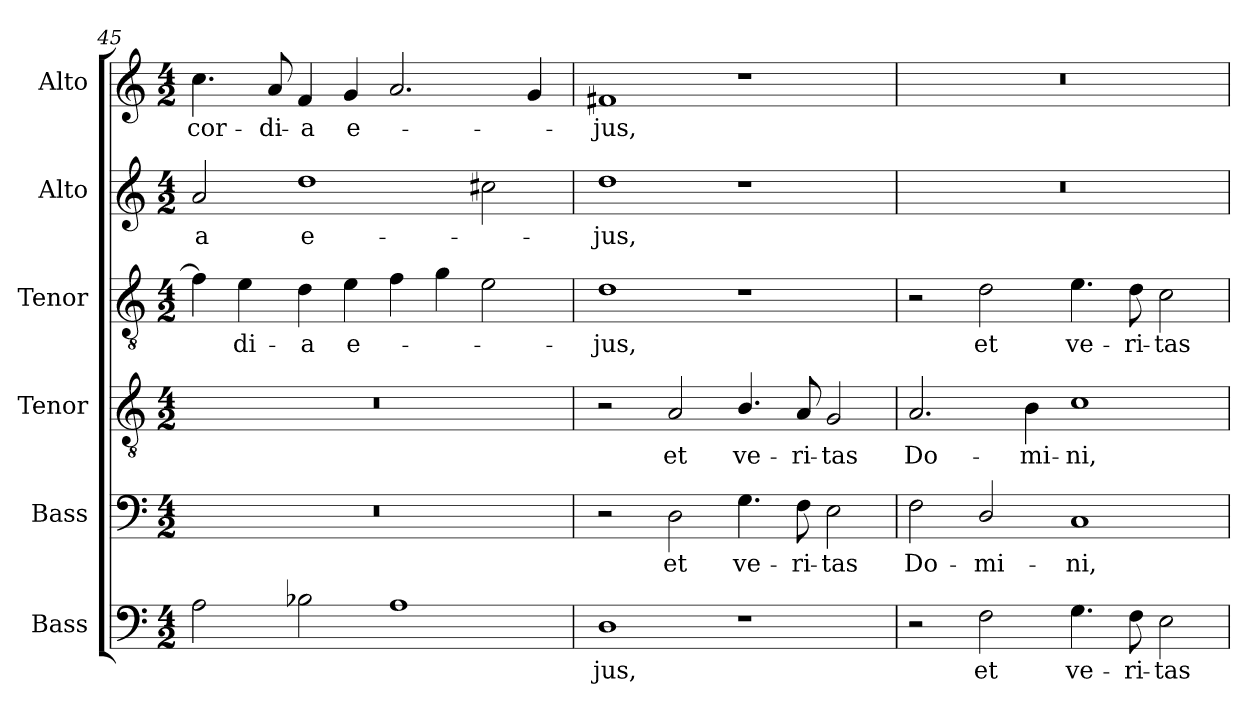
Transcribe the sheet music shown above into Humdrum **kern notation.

**kern	**text	**kern	**text	**kern	**text	**kern	**text	**kern	**text	**kern	**text
*part6	*part6	*part5	*part5	*part4	*part4	*part3	*part3	*part2	*part2	*part1	*part1
*staff6	*staff6	*staff5	*staff5	*staff4	*staff4	*staff3	*staff3	*staff2	*staff2	*staff1	*staff1
*I"Bass	*	*I"Bass	*	*I"Tenor	*	*I"Tenor	*	*I"Alto	*	*I"Alto	*
*I'B.	*	*I'B.	*	*I'T.	*	*I'T.	*	*I'A.	*	*I'A.	*
*clefF4	*	*clefF4	*	*clefGv2	*	*clefGv2	*	*clefG2	*	*clefG2	*
*	*	*	*	*ITrd7c12	*	*ITrd7c12	*	*	*	*	*
*k[]	*	*k[]	*	*k[]	*	*k[]	*	*k[]	*	*k[]	*
*C:	*	*C:	*	*C:	*	*C:	*	*C:	*	*C:	*
*M4/2	*	*M4/2	*	*M4/2	*	*M4/2	*	*M4/2	*	*M4/2	*
=45	=45	=45	=45	=45	=45	=45	=45	=45	=45	=45	=45
!	!	!LO:N:vis=1	!	!LO:N:vis=1	!	!	!	!	!	!	!
!	!	!	!	!	!	!	!	!	!LO:LY:b:color=#000000	!	!
!	!	!	!	!	!	!	!	!	!	!	!LO:LY:b:color=#000000
2Ai\	.	0r	.	0r	.	4Fi\]	.	2ai/	-a	4.cci\	-cor-
!	!	!	!	!	!	!	!LO:LY:b:color=#000000	!	!	!	!
.	.	.	.	.	.	4Ei\	-di-	.	.	.	.
!	!	!	!	!	!	!	!	!	!	!	!LO:LY:b:color=#000000
.	.	.	.	.	.	.	.	.	.	8ai/	-di-
!	!	!	!	!	!	!	!LO:LY:b:color=#000000	!	!	!	!
!	!	!	!	!	!	!	!	!	!LO:LY:b:color=#000000	!	!
!	!	!	!	!	!	!	!	!	!	!	!LO:LY:b:color=#000000
2B-Xi\	.	.	.	.	.	4Di\	-a	1ddi	e-	4fi/	-a
!	!	!	!	!	!	!	!LO:LY:b:color=#000000	!	!	!	!
!	!	!	!	!	!	!	!	!	!	!	!LO:LY:b:color=#000000
.	.	.	.	.	.	4Ei\	e-	.	.	4gi/	e-
1Ai	.	.	.	.	.	4Fi\	.	.	.	2.ai/	.
.	.	.	.	.	.	4Gi\	.	.	.	.	.
.	.	.	.	.	.	2Ei\	.	2cc#Xi\	.	.	.
.	.	.	.	.	.	.	.	.	.	4gi/	.
=46	=46	=46	=46	=46	=46	=46	=46	=46	=46	=46	=46
!	!LO:LY:b:color=#000000	!	!	!	!	!	!	!	!	!	!
!	!	!	!	!	!	!	!LO:LY:b:color=#000000	!	!	!	!
!	!	!	!	!	!	!	!	!	!LO:LY:b:color=#000000	!	!
!	!	!	!	!	!	!	!	!	!	!	!LO:LY:b:color=#000000
1Di	-jus,	2r	.	2r	.	1Di	-jus,	1ddi	-jus,	1f#Xi	-jus,
!	!	!	!LO:LY:b:color=#000000	!	!	!	!	!	!	!	!
!	!	!	!	!	!LO:LY:b:color=#000000	!	!	!	!	!	!
.	.	2Di\	et	2AAi/	et	.	.	.	.	.	.
!	!	!	!LO:LY:b:color=#000000	!	!	!	!	!	!	!	!
!	!	!	!	!	!LO:LY:b:color=#000000	!	!	!	!	!	!
1r	.	4.Gi\	ve-	4.BBi/	ve-	1r	.	1r	.	1r	.
!	!	!	!LO:LY:b:color=#000000	!	!	!	!	!	!	!	!
!	!	!	!	!	!LO:LY:b:color=#000000	!	!	!	!	!	!
.	.	8Fi\	-ri-	8AAi/	-ri-	.	.	.	.	.	.
!	!	!	!LO:LY:b:color=#000000	!	!	!	!	!	!	!	!
!	!	!	!	!	!LO:LY:b:color=#000000	!	!	!	!	!	!
.	.	2Ei\	-tas	2GGi/	-tas	.	.	.	.	.	.
=47	=47	=47	=47	=47	=47	=47	=47	=47	=47	=47	=47
!	!	!	!LO:LY:b:color=#000000	!	!	!	!	!	!	!	!
!	!	!	!	!	!LO:LY:b:color=#000000	!	!	!LO:N:vis=1	!	!LO:N:vis=1	!
2r	.	2Fi\	Do-	2.AAi/	Do-	2r	.	0r	.	0r	.
!	!LO:LY:b:color=#000000	!	!	!	!	!	!	!	!	!	!
!	!	!	!LO:LY:b:color=#000000	!	!	!	!	!	!	!	!
!	!	!	!	!	!	!	!LO:LY:b:color=#000000	!	!	!	!
2Fi\	et	2Di/	-mi-	.	.	2Di\	et	.	.	.	.
!	!	!	!	!	!LO:LY:b:color=#000000	!	!	!	!	!	!
.	.	.	.	4BBi\	-mi-	.	.	.	.	.	.
!	!LO:LY:b:color=#000000	!	!	!	!	!	!	!	!	!	!
!	!	!	!LO:LY:b:color=#000000	!	!	!	!	!	!	!	!
!	!	!	!	!	!LO:LY:b:color=#000000	!	!	!	!	!	!
!	!	!	!	!	!	!	!LO:LY:b:color=#000000	!	!	!	!
4.Gi\	ve-	1Ci	-ni,	1Ci	-ni,	4.Ei\	ve-	.	.	.	.
!	!LO:LY:b:color=#000000	!	!	!	!	!	!	!	!	!	!
!	!	!	!	!	!	!	!LO:LY:b:color=#000000	!	!	!	!
8Fi\	-ri-	.	.	.	.	8Di\	-ri-	.	.	.	.
!	!LO:LY:b:color=#000000	!	!	!	!	!	!	!	!	!	!
!	!	!	!	!	!	!	!LO:LY:b:color=#000000	!	!	!	!
2Ei\	-tas	.	.	.	.	2Ci\	-tas	.	.	.	.
=	=	=	=	=	=	=	=	=	=	=	=
*-	*-	*-	*-	*-	*-	*-	*-	*-	*-	*-	*-
